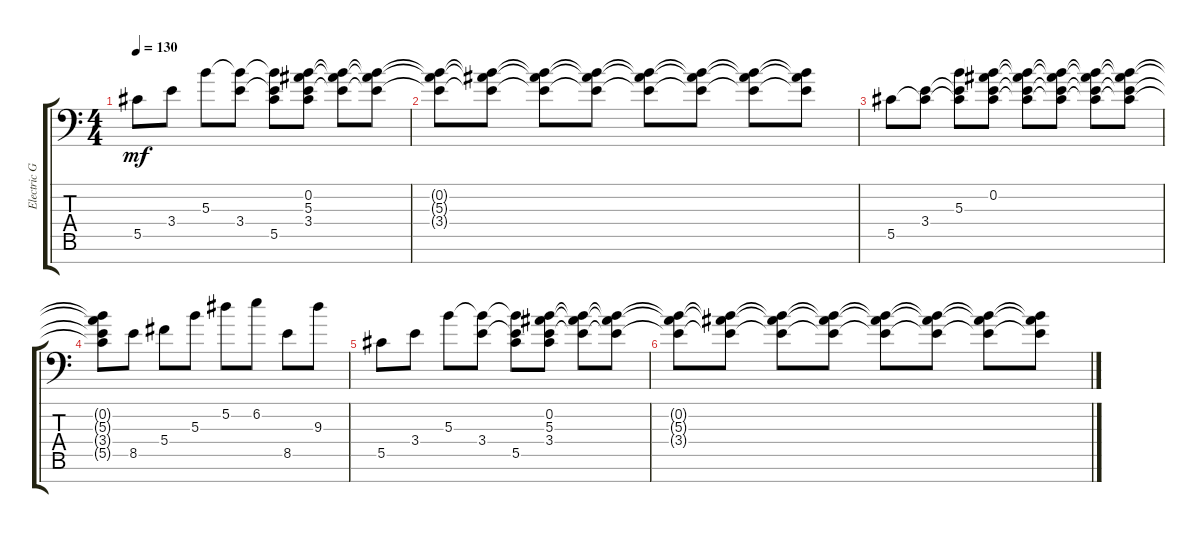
\track ("Electric Guitar" "Electric G") {instrument electricguitarclean}
\staff {score tabs}
\tuning (Eb4 Bb3 Gb3 Db3 Ab2 Eb2 Ab1) {hide}
\ts (4 4)
\tempo 130
\clef f4
\ks c
5.5.8{dy mf} 3.4.8 5.3.8 (5.3{t} 3.4).8 (5.3{t} 3.4{t} 5.5).8 (0.2 5.3 3.4 5.5{t}).8 (0.2{t} 5.3{t} 3.4{t}).8 (0.2{t} 5.3{t} 3.4{t}).8 |
(0.2{t} 5.3{t} 3.4{t}).8 (0.2{t} 5.3{t} 3.4{t}).8 (0.2{t} 5.3{t} 3.4{t}).8 (0.2{t} 5.3{t} 3.4{t}).8 (0.2{t} 5.3{t} 3.4{t}).8 (0.2{t} 5.3{t} 3.4{t}).8 (0.2{t} 5.3{t} 3.4{t}).8 (0.2{t} 5.3{t} 3.4{t}).8 |
5.5.8 (3.4 5.5{t}).8 (5.3 3.4{t} 5.5{t}).8 (0.2 5.3{t} 3.4{t} 5.5{t}).8 (0.2{t} 5.3{t} 3.4{t} 5.5{t}).8 (0.2{t} 5.3{t} 3.4{t} 5.5{t}).8 (0.2{t} 5.3{t} 3.4{t} 5.5{t}).8 (0.2{t} 5.3{t} 3.4{t} 5.5{t}).8 |
(0.2{t} 5.3{t} 3.4{t} 5.5{t}).8 8.5.8 5.4.8 5.3.8 5.2.8 6.2.8 8.5.8 9.3.8 |
5.5.8 3.4.8 5.3.8 (5.3{t} 3.4).8 (5.3{t} 3.4{t} 5.5).8 (0.2 5.3 3.4 5.5{t}).8 (0.2{t} 5.3{t} 3.4{t}).8 (0.2{t} 5.3{t} 3.4{t}).8 |
(0.2{t} 5.3{t} 3.4{t}).8 (0.2{t} 5.3{t} 3.4{t}).8 (0.2{t} 5.3{t} 3.4{t}).8 (0.2{t} 5.3{t} 3.4{t}).8 (0.2{t} 5.3{t} 3.4{t}).8 (0.2{t} 5.3{t} 3.4{t}).8 (0.2{t} 5.3{t} 3.4{t}).8 (0.2{t} 5.3{t} 3.4{t}).8
